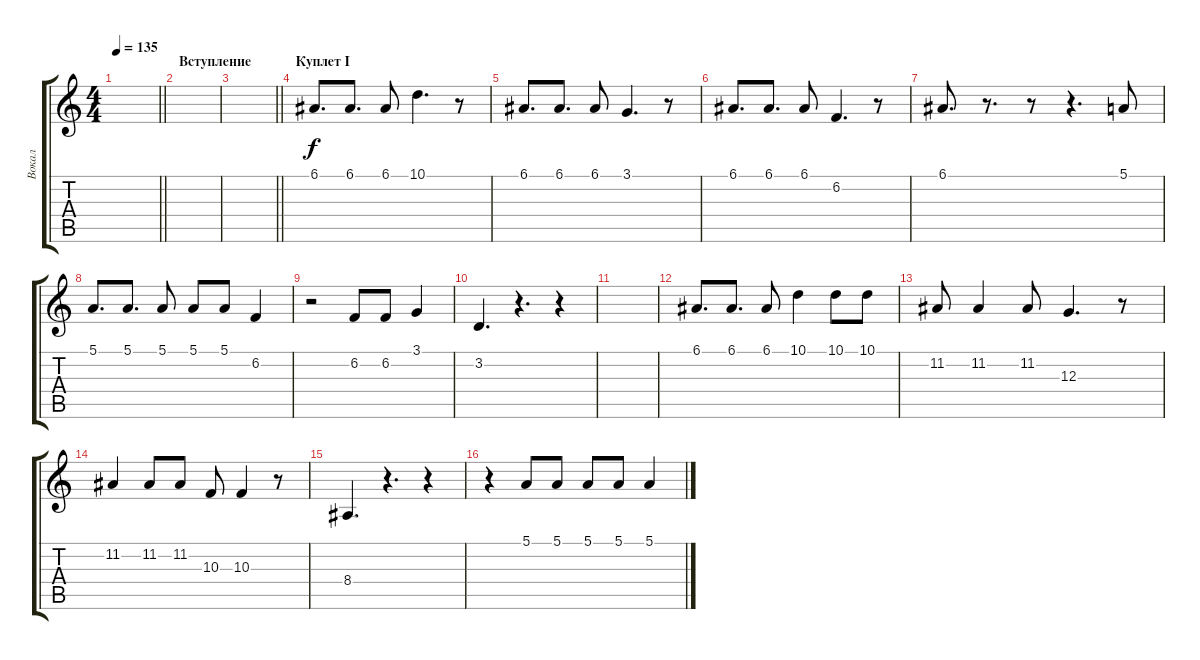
\track ("Вокал" "Вокал") {instrument trumpet}
\staff {score tabs}
\tuning (E4 B3 G3 D3 A2 E2) {hide}
\ts (4 4)
\tempo 135
\clef g2
\barLineRight lightlight
\ks c
|
\section ("" "Вступление")
|
\barLineRight lightlight
|
\section ("" "Куплет I")
6.1.8{d} 6.1.8{d} 6.1.8 10.1.4{d} r.8 |
6.1.8{d} 6.1.8{d} 6.1.8 3.1.4{d} r.8 |
6.1.8{d} 6.1.8{d} 6.1.8 6.2.4{d} r.8 |
6.1.8{d} r.8{d} r.8 r.4{d} 5.1.8 |
5.1.8{d} 5.1.8{d} 5.1.8 5.1.8 5.1.8 6.2.4 |
r.2 6.2.8 6.2.8 3.1.4 |
3.2.4{d} r.4{d} r.4 |
|
6.1.8{d} 6.1.8{d} 6.1.8 10.1.4 10.1.8 10.1.8 |
11.2.8 11.2.4 11.2.8 12.3.4{d} r.8 |
11.2.4 11.2.8 11.2.8 10.3.8 10.3.4 r.8 |
8.4.4{d} r.4{d} r.4 |
r.4 5.1.8 5.1.8 5.1.8 5.1.8 5.1.4
